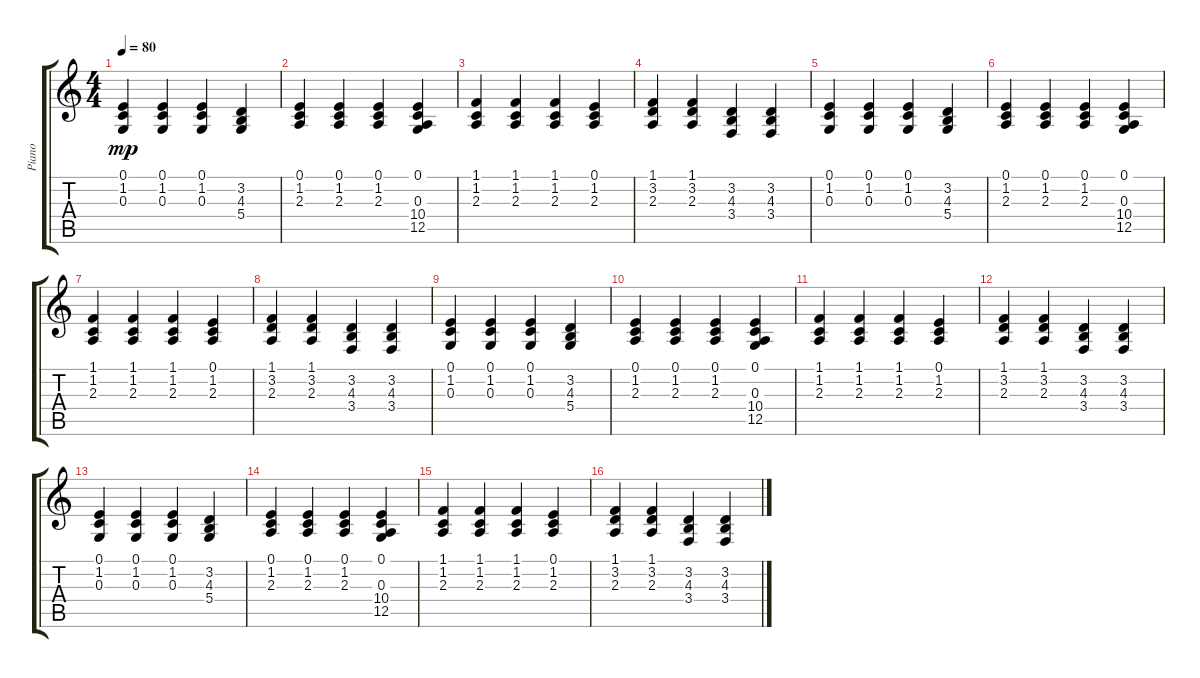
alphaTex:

\track ("Piano" "Piano") {instrument electricpiano1}
\staff {score tabs}
\tuning (E4 B3 G3 D3 A2 E2) {hide}
\ts (4 4)
\tempo 80
\clef g2
\ks c
(0.1 1.2 0.3).4{dy mp} (0.1 1.2 0.3).4 (0.1 1.2 0.3).4 (3.2 4.3 5.4).4 |
(0.1 1.2 2.3).4 (0.1 1.2 2.3).4 (0.1 1.2 2.3).4 (0.1 0.3 10.4 12.5).4 |
(1.1 1.2 2.3).4 (1.1 1.2 2.3).4 (1.1 1.2 2.3).4 (0.1 1.2 2.3).4 |
(1.1 3.2 2.3).4 (1.1 3.2 2.3).4 (3.2 4.3 3.4).4 (3.2 4.3 3.4).4 |
(0.1 1.2 0.3).4 (0.1 1.2 0.3).4 (0.1 1.2 0.3).4 (3.2 4.3 5.4).4 |
(0.1 1.2 2.3).4 (0.1 1.2 2.3).4 (0.1 1.2 2.3).4 (0.1 0.3 10.4 12.5).4 |
(1.1 1.2 2.3).4 (1.1 1.2 2.3).4 (1.1 1.2 2.3).4 (0.1 1.2 2.3).4 |
(1.1 3.2 2.3).4 (1.1 3.2 2.3).4 (3.2 4.3 3.4).4 (3.2 4.3 3.4).4 |
(0.1 1.2 0.3).4 (0.1 1.2 0.3).4 (0.1 1.2 0.3).4 (3.2 4.3 5.4).4 |
(0.1 1.2 2.3).4 (0.1 1.2 2.3).4 (0.1 1.2 2.3).4 (0.1 0.3 10.4 12.5).4 |
(1.1 1.2 2.3).4 (1.1 1.2 2.3).4 (1.1 1.2 2.3).4 (0.1 1.2 2.3).4 |
(1.1 3.2 2.3).4 (1.1 3.2 2.3).4 (3.2 4.3 3.4).4 (3.2 4.3 3.4).4 |
(0.1 1.2 0.3).4 (0.1 1.2 0.3).4 (0.1 1.2 0.3).4 (3.2 4.3 5.4).4 |
(0.1 1.2 2.3).4 (0.1 1.2 2.3).4 (0.1 1.2 2.3).4 (0.1 0.3 10.4 12.5).4 |
(1.1 1.2 2.3).4 (1.1 1.2 2.3).4 (1.1 1.2 2.3).4 (0.1 1.2 2.3).4 |
(1.1 3.2 2.3).4 (1.1 3.2 2.3).4 (3.2 4.3 3.4).4 (3.2 4.3 3.4).4
